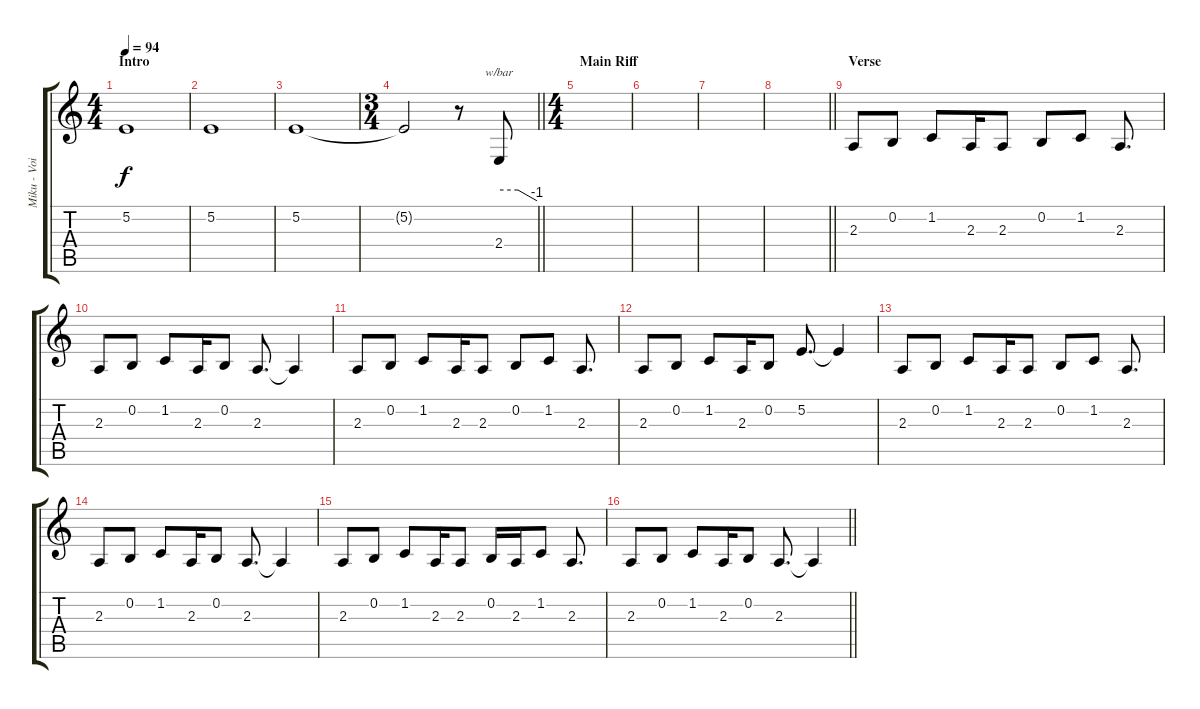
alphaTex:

\track ("Miku - Voice" "Miku - Voi") {instrument synthvoice}
\staff {score tabs}
\tuning (E4 B3 G3 D3 A2 E2) {hide}
\ts (4 4)
\section ("" "Intro")
\tempo 94
\clef g2
\ks c
5.2.1{dy f instrument synthvoice} |
5.2.1 |
5.2.1 |
\ts (3 4)
\barLineRight lightlight
5.2{t}.2 r.8 2.4.8{tbe (custom default 0 0 30 0 60 -4)} |
\ts (4 4)
\section ("" "Main Riff")
|
|
|
\barLineRight lightlight
|
\section ("" "Verse")
2.3.8 0.2.8 1.2.8 2.3.16 2.3.8 0.2.8 1.2.8 2.3.8{d} |
2.3.8 0.2.8 1.2.8 2.3.16 0.2.8 2.3.8{d} 2.3{t}.4 |
2.3.8 0.2.8 1.2.8 2.3.16 2.3.8 0.2.8 1.2.8 2.3.8{d} |
2.3.8 0.2.8 1.2.8 2.3.16 0.2.8 5.2.8{d} 5.2{t}.4 |
2.3.8 0.2.8 1.2.8 2.3.16 2.3.8 0.2.8 1.2.8 2.3.8{d} |
2.3.8 0.2.8 1.2.8 2.3.16 0.2.8 2.3.8{d} 2.3{t}.4 |
2.3.8 0.2.8 1.2.8 2.3.16 2.3.8 0.2.16 2.3.16 1.2.8 2.3.8{d} |
\barLineRight lightlight
2.3.8 0.2.8 1.2.8 2.3.16 0.2.8 2.3.8{d} 2.3{t}.4
